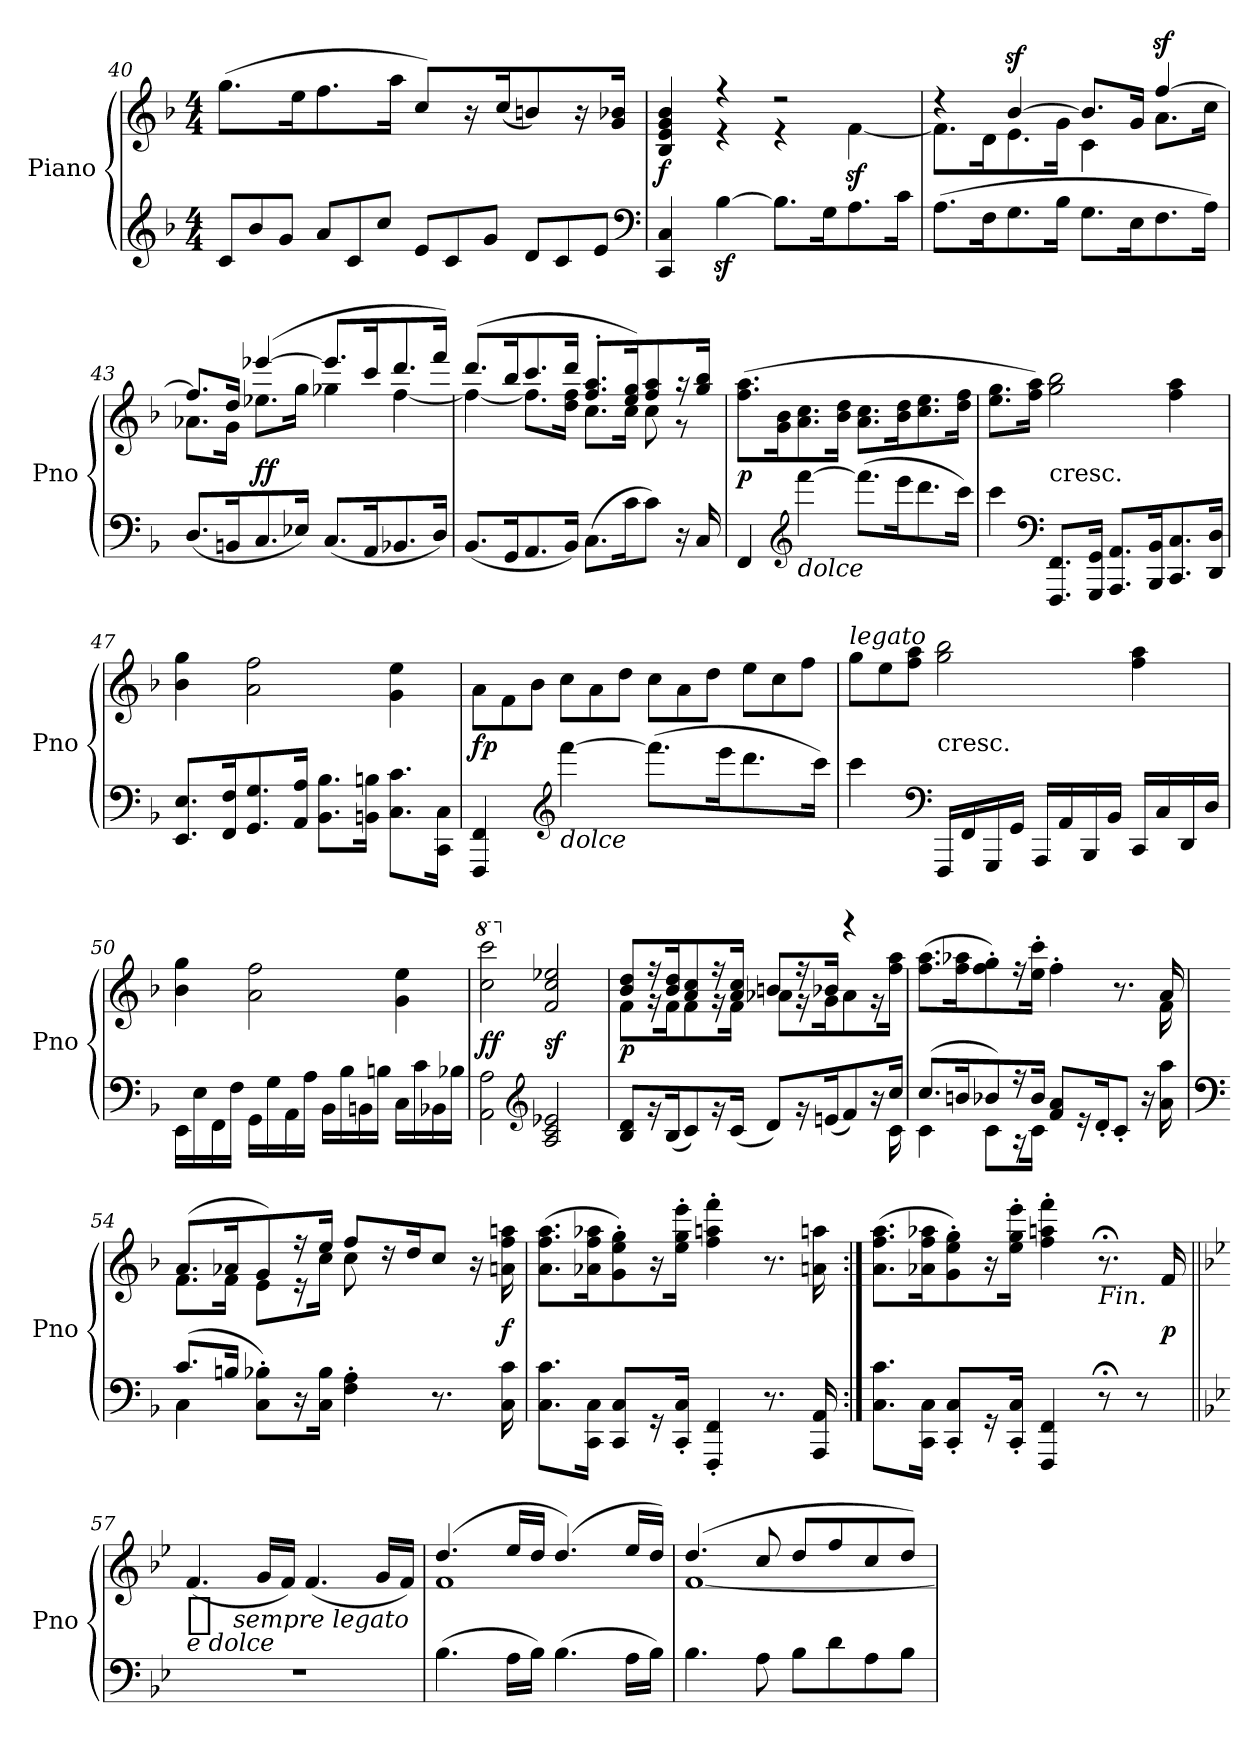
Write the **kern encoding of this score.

**kern	**kern	**dynam
*part1	*part1	*part1
*staff2	*staff1	*staff1/2
*I"Piano	*	*
*I'Pno	*	*
*clefG2	*clefG2	*
*k[b-]	*k[b-]	*
*F:	*F:	*
*M4/4	*M4/4	*
*Xtuplet	*	*
=40	=40	=40
12cL	(8.ggL	.
12b-	.	.
12gJ	.	.
.	16eeK	.
12aL	8.ff	.
12c	.	.
12ccJ	.	.
.	16aaJk	.
12eL	8ccL)	.
12c	.	.
.	16r	.
12gJ	.	.
.	(16ccK	.
12dL	8bn)	.
12c	.	.
.	16r	.
12eJ	.	.
.	16g 16b-XJk	.
*clefF4	*	*
=41	=41	=41
*	*^	*
4CC 4C	4B- 4e 4g 4b-	4ryy	f
[4B-z	4rff	4re	.
8.B-L]	2rdd	4re	.
16GK	.	.	.
8.A	.	[4fz<	.
16cJk	.	.	.
=42	=42	=42	=42
(8.AL	4r	8.fL]	.
16FK	.	16dK	.
8.G	[4b-z>	8.e	.
16B-Jk	.	16gJk	.
8.GL	8.b-L]	4c	.
16EK	16gJk	.	.
8.F	[4ffz>	8.aL	.
16AJk)	.	16ccJk	.
=43	=43	=43	=43
(8.DL	8.ffL]	8.a-XL	.
16BBnK	16ddJk	16gJk	.
8.C	([4eee-X	8.ee-XL	ff
16E-XJk)	.	16ggJk	.
(8.CL	8.eee-L]	4gg-X	.
16AAK	16cccK	.	.
8.BB-X	8.ddd	[4ff	.
16DJk)	16fffJk)	.	.
=44	=44	=44	=44
(8.BB-L	(8.dddL	4ff_	.
16GGK	16bb-K	.	.
8.AA	8.ccc	8.ffL]	.
16BB-Jk)	16dddJk	16dd 16ffJk	.
(8.CL	8.ff' 8.aa'L	8.ccL	.
16cK	16ee 16ggK)	16ccJk	.
8cJ)	8ff 8aa	8cc	.
16r	16raa	8r	.
16C	16gg 16bb-Jk	.	.
*	*v	*v	*
=45	=45	=45
4FF	(8.ff 8.aaL	p
.	16g 16b-K	.
*clefG2	*	*
!LO:TX:b:i:t=dolce	!	!
[4fff	8.a 8.cc	.
.	16b- 16ddJk	.
(8.fffL]	8.a 8.ccL	.
16eeeK	16b- 16ddK	.
8.ddd	8.cc 8.ee	.
16cccJk)	16dd 16ffJk	.
=46	=46	=46
4ccc	8.ee 8.ggL	.
.	16ff 16aaJk)	.
*clefF4	*	*
!	!LO:TX:c:t=cresc.	!
8.FFF 8.FFL	2gg 2bb-	.
16GGG 16GGJk	.	.
8.AAA 8.AAL	.	.
16BBB- 16BB-K	.	.
8.CC 8.C	4ff 4aa	.
16DD 16DJk	.	.
=47	=47	=47
8.EE 8.EL	4b- 4gg	.
16FF 16FK	.	.
8.GG 8.G	2a 2ff	.
16AA 16AJk	.	.
8.BB- 8.B-L	.	.
16BBn 16BnJk	.	.
8.C\ 8.c\L	4g 4ee	.
16CC\ 16C\Jk	.	.
=48	=48	=48
*	*Xtuplet	*
4FFF 4FF	12a\L	fp
.	12f\	.
.	12b-\J	.
*clefG2	*	*
!LO:TX:b:i:t=dolce	!	!
[4fff	12ccL	.
.	12a	.
.	12ddJ	.
(8.fffL]	12ccL	.
.	12a	.
.	12ddJ	.
16eeeK	.	.
8.ddd	12eeL	.
.	12cc	.
.	12ffJ	.
16cccJk)	.	.
=49	=49	=49
!	!LO:TX:a:i:t=legato	!
4ccc	12ggL	.
.	12ee	.
.	12ff 12aaJ	.
*clefF4	*	*
!	!LO:TX:c:t=cresc.	!
16FFFLL	2gg 2bb-	.
16FF	.	.
16GGG	.	.
16GGJJ	.	.
16AAALL	.	.
16AA	.	.
16BBB-	.	.
16BB-JJ	.	.
16CCLL	4ff 4aa	.
16C	.	.
16DD	.	.
16DJJ	.	.
=50	=50	=50
16EE\LL	4b- 4gg	.
16E\	.	.
16FF\	.	.
16F\JJ	.	.
16GGLL	2a 2ff	.
16G	.	.
16AA	.	.
16AJJ	.	.
16BB-LL	.	.
16B-	.	.
16BBn	.	.
16BnJJ	.	.
16CLL	4g 4ee	.
16c	.	.
16BB-X	.	.
16B-XJJ	.	.
=51	=51	=51
*	*8va	*
2AA 2A	2ccc 2cccc	ff
*clefG2	*	*
*	*X8va	*
2A 2c 2e-X	2f/ 2cc/ 2ee-X/	sf
=52	=52	=52
*^	*^	*
8B- 8dL	2...ryy	8b- 8ddL	8fL	p
16rg	.	16r	16r	.
(16B-K	.	16b- 16ddK	16fK	.
8c)	.	8a 8cc	8f	.
16rg	.	16r	16r	.
(16cJk	.	16a 16ccJk	16fJk	.
8dL)	.	8bnL	8a-XL	.
16rg	.	16r	16r	.
(16enK	.	16b-XJk	16gK	.
8f)	.	4r	8a-	.
16r	.	.	16r	.
16ccJk	16c	.	16ff 16aaJk	.
=53	=53	=53	=53	=53
(8.ccL	4c	(8.ff 8.aaL	2...ryy	.
16bnK	.	16ff 16aa-XK	.	.
8b-X)	8cL	8ff' 8gg')	.	.
16r	16r	16r	.	.
16b-Jk	16cJk	16ee' 16ccc'Jk	.	.
8f 8aL	2ryy	4ff'	.	.
16r	.	.	.	.
16d'K	.	.	.	.
8c'J	.	8.r	.	.
16r	.	.	.	.
16a 16aa	.	16a	16f	.
=54	=54	=54	=54	=54
*clefF4	*	*	*	*
(8.cL	4C	(8.aL	8.fL	.
16BnJk	.	16a-XK	16fJk	.
2.ryy	8C' 8B-X'L)	8g)	8eL	.
.	16r	16r	16r	.
.	16C 16B-Jk	16eeJk	16ccJk	.
.	4F' 4A'	8ffL	8cc	.
.	.	16rdd	8ryy	.
.	.	16ddK	.	.
.	8.r	8ccJ	8ryy	.
.	.	8ryy	16r	.
.	16C 16c	.	16an 16ff 16aan	f
*v	*v	*	*	*
*	*v	*v	*
=55	=55	=55
8.C\ 8.c\L	(8.a 8.ff 8.aaL	.
16CC\ 16C\Jk	16a-X 16ff 16aa-XK	.
8CC 8CL	8g' 8ee' 8gg')	.
16r	16r	.
16CC' 16C'Jk	16ee' 16gg' 16eee'Jk	.
4FFF' 4FF'	4ff' 4aan' 4fff'	.
8.r	8.r	.
16AAA 16AA	16an 16aan	.
=56:|!	=56:|!	=56:|!
8.C\ 8.c\L	(8.a 8.ff 8.aaL	.
16CC\ 16C\Jk	16a-X 16ff 16aa-XK	.
8CC' 8C'L	8g' 8ee' 8gg')	.
16r	16r	.
16CC' 16C'Jk	16ee' 16gg' 16eee'Jk	.
4FFF 4FF	4ff' 4aan' 4fff'	.
!	!LO:TX:b:i:t=Fin.	!
8r;<	8.r;<	.
8r	.	.
.	16f	p
=57||	=57||	=57||
*k[b-e-]	*k[b-e-]	*
!	!	!LO:DY:t=%s sempre legato\ne dolce
1r	(4.f	p
.	16gLL	.
.	16fJJ)	.
.	(4.f	.
.	16gLL	.
.	16fJJ)	.
=58	=58	=58
*	*^	*
(4.B-	(4.dd	1f	.
16ALL	16ee-LL	.	.
16B-JJ)	16ddJJ	.	.
(4.B-	(4.dd)	.	.
16ALL	16ee-LL	.	.
16B-JJ)	16ddJJ)	.	.
=59	=59	=59	=59
4.B-	(4.dd	[1f	.
8A	8cc	.	.
8B-L	8ddL	.	.
8d	8ff	.	.
8A	8cc	.	.
8B-J	8ddJ)	.	.
*	*v	*v	*
=	=	=
*-	*-	*-
